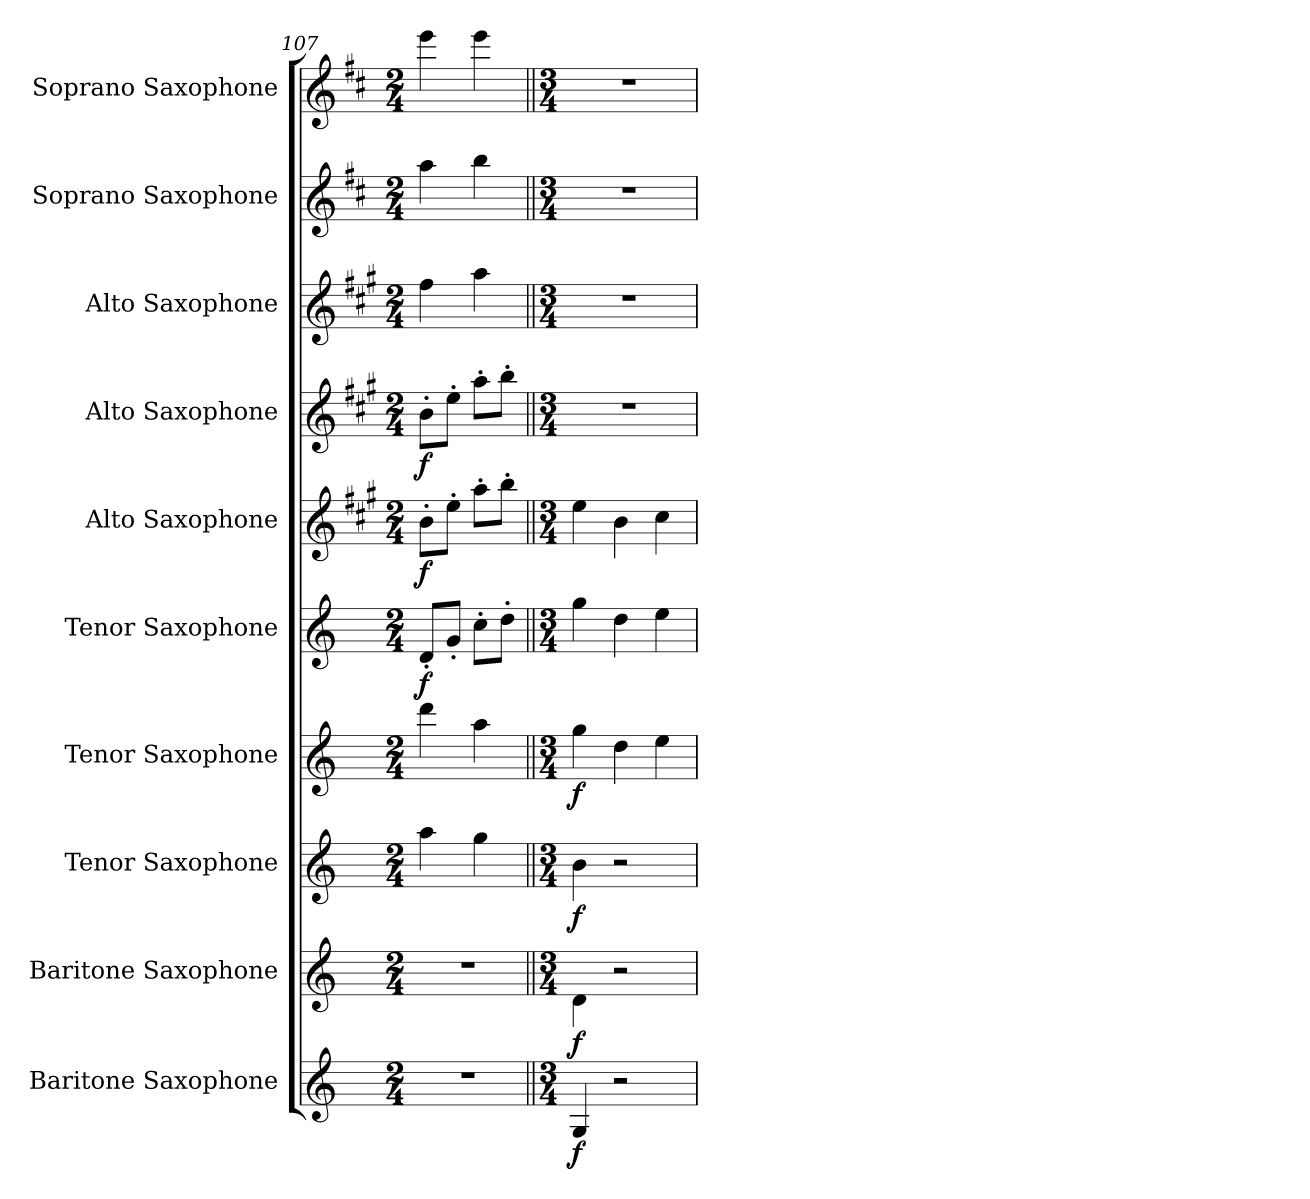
**kern	**dynam	**kern	**dynam	**kern	**dynam	**kern	**dynam	**kern	**dynam	**kern	**dynam	**kern	**dynam	**kern	**kern	**kern
*part10	*part10	*part9	*part9	*part8	*part8	*part7	*part7	*part6	*part6	*part5	*part5	*part4	*part4	*part3	*part2	*part1
*staff10	*staff10	*staff9	*staff9	*staff8	*staff8	*staff7	*staff7	*staff6	*staff6	*staff5	*staff5	*staff4	*staff4	*staff3	*staff2	*staff1
*I"Baritone Saxophone	*	*I"Baritone Saxophone	*	*I"Tenor Saxophone	*	*I"Tenor Saxophone	*	*I"Tenor Saxophone	*	*I"Alto Saxophone	*	*I"Alto Saxophone	*	*I"Alto Saxophone	*I"Soprano Saxophone	*I"Soprano Saxophone
*I'Bar. Sax.	*	*I'Bar. Sax.	*	*I'T. Sax.	*	*I'T. Sax.	*	*I'T. Sax.	*	*I'A. Sax.	*	*I'A. Sax.	*	*I'A. Sax.	*I'S. Sax.	*I'S. Sax.
*clefG2	*	*clefG2	*	*clefG2	*	*clefG2	*	*clefG2	*	*clefG2	*	*clefG2	*	*clefG2	*clefG2	*clefG2
*ITrd12c21	*	*ITrd12c21	*	*ITrd8c14	*	*ITrd8c14	*	*ITrd8c14	*	*ITrd5c9	*	*ITrd5c9	*	*ITrd5c9	*ITrd1c2	*ITrd1c2
*k[]	*	*k[]	*	*k[]	*	*k[]	*	*k[]	*	*k[]	*	*k[]	*	*k[]	*k[]	*k[]
*M2/4	*	*M2/4	*	*M2/4	*	*M2/4	*	*M2/4	*	*M2/4	*	*M2/4	*	*M2/4	*M2/4	*M2/4
=107	=107	=107	=107	=107	=107	=107	=107	=107	=107	=107	=107	=107	=107	=107	=107	=107
!	!	!	!	!	!	!	!	!	!LO:DY:b	!	!LO:DY:b	!	!LO:DY:b	!	!	!
2r	.	2r	.	4a\	.	4dd\	.	8D'/L	f	8d'\L	f	8d'\L	f	4a\	4gg\	4ddd\
.	.	.	.	.	.	.	.	8G'/J	.	8g'\J	.	8g'\J	.	.	.	.
.	.	.	.	4g\	.	4a\	.	8c'\L	.	8cc'\L	.	8cc'\L	.	4cc\	4aa\	4ddd\
.	.	.	.	.	.	.	.	8d'\J	.	8dd'\J	.	8dd'\J	.	.	.	.
=108||	=108||	=108||	=108||	=108||	=108||	=108||	=108||	=108||	=108||	=108||	=108||	=108||	=108||	=108||	=108||	=108||
!!LO:REH:place=s1:a:B:fs=14:t=V
*M3/4	*	*M3/4	*	*M3/4	*	*M3/4	*	*M3/4	*	*M3/4	*	*M3/4	*	*M3/4	*M3/4	*M3/4
*	*	*	*	*	*	*	*	*	*	*	*	*	*	*	*	*MM180
!	!LO:DY:b	!	!LO:DY:b	!	!LO:DY:b	!	!LO:DY:b	!	!	!	!	!	!	!	!	!
4GG/	f	4D\	f	4B\	f	4g\	f	4g\	.	4g\	.	2.r	.	2.r	2.r	2.r
2r	.	2r	.	2r	.	4d\	.	4d\	.	4d\	.	.	.	.	.	.
.	.	.	.	.	.	4e\	.	4e\	.	4e\	.	.	.	.	.	.
=	=	=	=	=	=	=	=	=	=	=	=	=	=	=	=	=
*-	*-	*-	*-	*-	*-	*-	*-	*-	*-	*-	*-	*-	*-	*-	*-	*-
